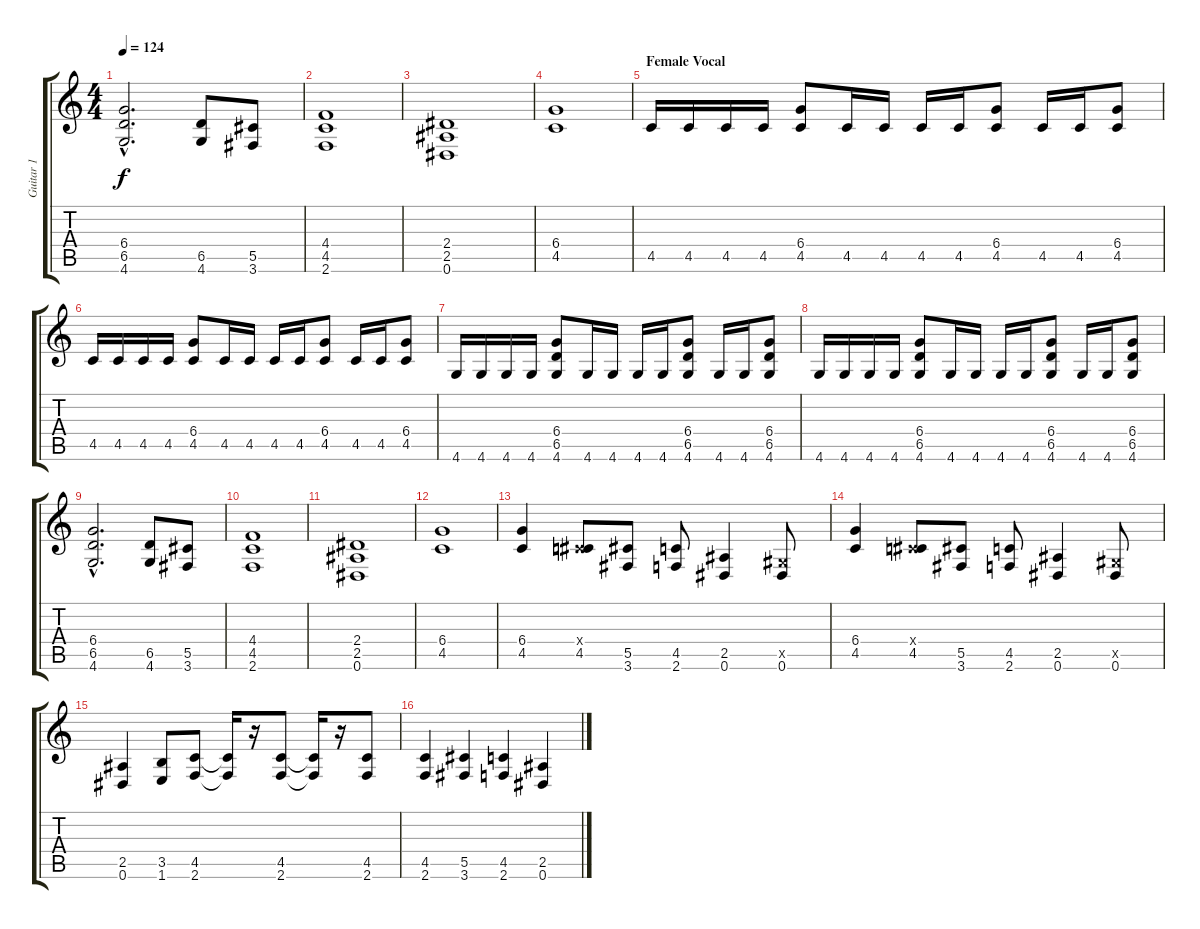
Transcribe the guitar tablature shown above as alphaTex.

\track ("Guitar 1" "Guitar 1") {instrument distortionguitar}
\staff {score tabs}
\tuning (Eb4 Bb3 Gb3 Db3 Ab2 Eb2) {hide}
\ts (4 4)
\tempo 124
\clef g2
\ks c
(6.4{hac} 6.5{hac} 4.6{hac}).2{d dy f} (6.5 4.6).8 (5.5 3.6).8 |
(4.4 4.5 2.6).1 |
(2.4 2.5 0.6).1 |
(6.4 4.5).1 |
\section ("" "Female Vocal")
4.5.16 4.5.16 4.5.16 4.5.16 (6.4 4.5).8 4.5.16 4.5.16 4.5.16 4.5.16 (6.4 4.5).8 4.5.16 4.5.16 (6.4 4.5).8 |
4.5.16 4.5.16 4.5.16 4.5.16 (6.4 4.5).8 4.5.16 4.5.16 4.5.16 4.5.16 (6.4 4.5).8 4.5.16 4.5.16 (6.4 4.5).8 |
4.6.16 4.6.16 4.6.16 4.6.16 (6.4 6.5 4.6).8 4.6.16 4.6.16 4.6.16 4.6.16 (6.4 6.5 4.6).8 4.6.16 4.6.16 (6.4 6.5 4.6).8 |
4.6.16 4.6.16 4.6.16 4.6.16 (6.4 6.5 4.6).8 4.6.16 4.6.16 4.6.16 4.6.16 (6.4 6.5 4.6).8 4.6.16 4.6.16 (6.4 6.5 4.6).8 |
(6.4{hac} 6.5{hac} 4.6{hac}).2{d} (6.5 4.6).8 (5.5 3.6).8 |
(4.4 4.5 2.6).1 |
(2.4 2.5 0.6).1 |
(6.4 4.5).1 |
(6.4 4.5).4 (0.4{x} 4.5).8 (5.5 3.6).8 (4.5 2.6).8 (2.5 0.6).4 (0.5{x} 0.6).8 |
(6.4 4.5).4 (0.4{x} 4.5).8 (5.5 3.6).8 (4.5 2.6).8 (2.5 0.6).4 (0.5{x} 0.6).8 |
(2.5 0.6).4 (3.5 1.6).8 (4.5 2.6).8 (4.5{t} 2.6{t}).16 r.16 (4.5 2.6).8 (4.5{t} 2.6{t}).16 r.16 (4.5 2.6).8 |
(4.5 2.6).4 (5.5 3.6).4 (4.5 2.6).4 (2.5 0.6).4
